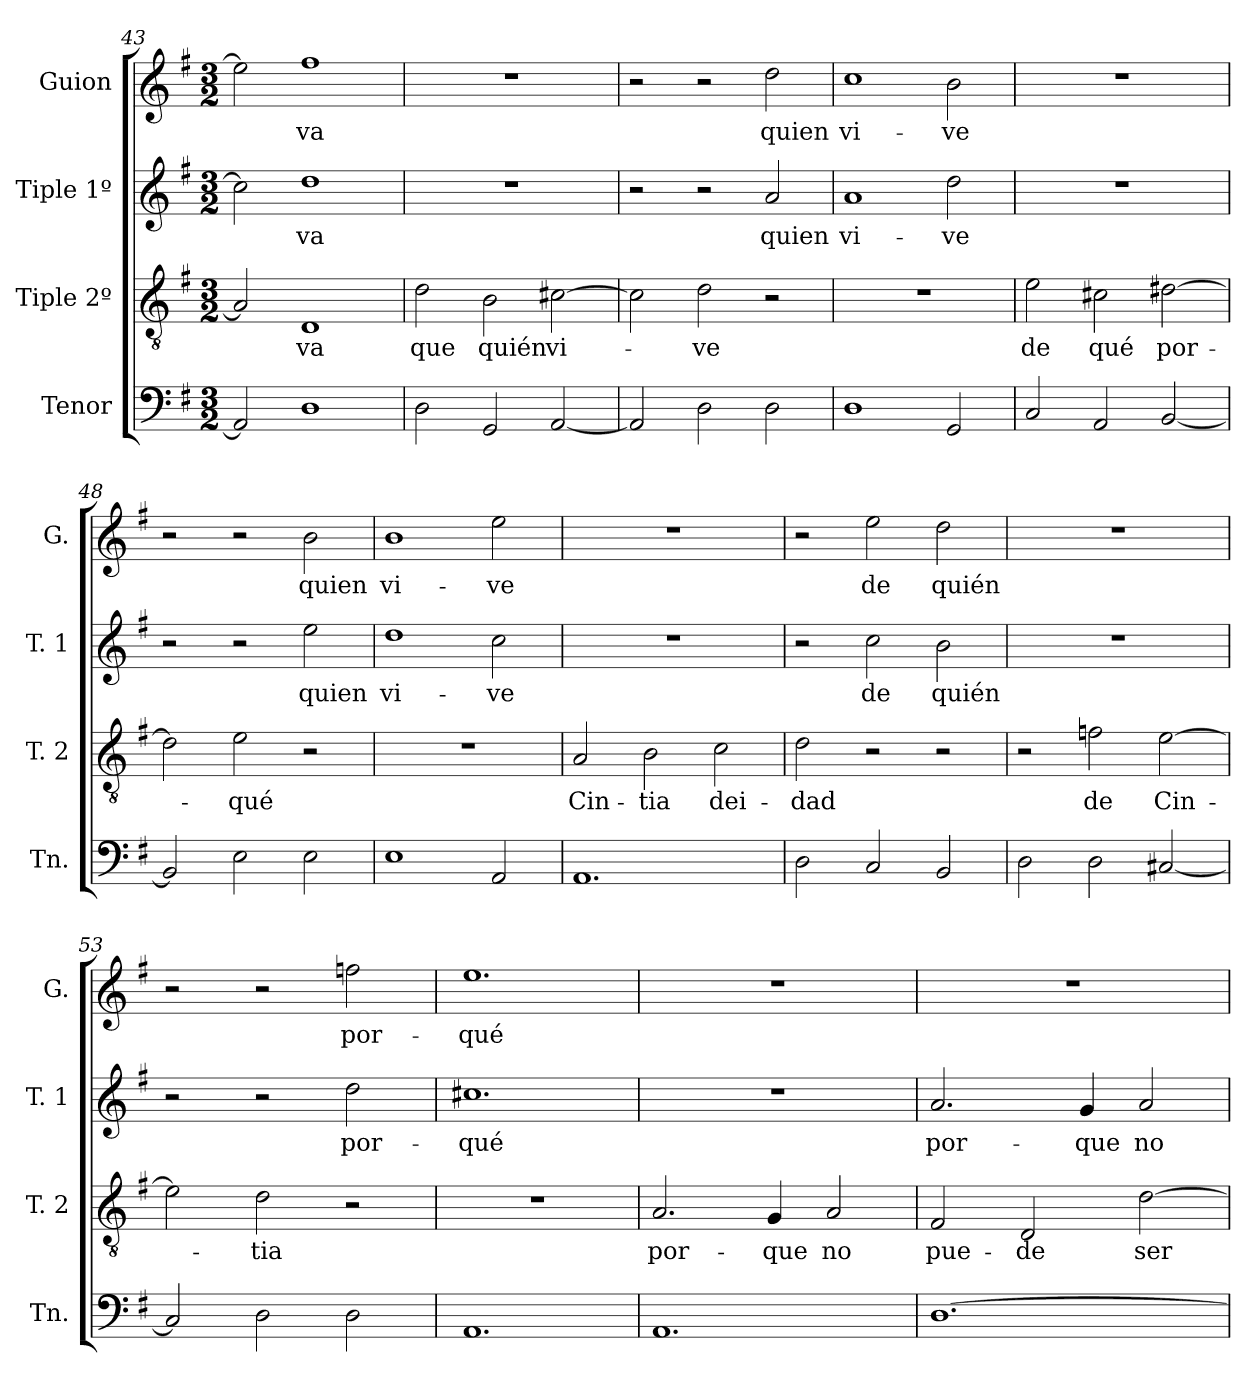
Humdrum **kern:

**kern	**kern	**text	**kern	**text	**kern	**text
*part4	*part3	*part3	*part2	*part2	*part1	*part1
*staff4	*staff3	*staff3	*staff2	*staff2	*staff1	*staff1
*I"Tenor	*I"Tiple 2º	*	*I"Tiple 1º	*	*I"Guion	*
*I'Tn.	*I'T. 2	*	*I'T. 1	*	*I'G.	*
*clefF4	*clefGv2	*	*clefG2	*	*clefG2	*
*k[f#]	*k[f#]	*	*k[f#]	*	*k[f#]	*
*M3/2	*M3/2	*	*M3/2	*	*M3/2	*
=43	=43	=43	=43	=43	=43	=43
2AA]	2A]	.	2cc#]	.	2ee]	.
1D	1D	-va	1dd	-va	1ff#	-va
=44	=44	=44	=44	=44	=44	=44
2D	2d	que	1.r	.	1.r	.
2GG	2B	quién	.	.	.	.
[2AA	[2c#X	vi-	.	.	.	.
=45	=45	=45	=45	=45	=45	=45
2AA]	2c#]	.	2r	.	2r	.
2D	2d	-ve	2r	.	2r	.
2D	2r	.	2a	quien	2dd	quien
=46	=46	=46	=46	=46	=46	=46
1D	1.r	.	1a	vi-	1cc	vi-
2GG	.	.	2dd	-ve	2b	-ve
=47	=47	=47	=47	=47	=47	=47
2C	2e	de	1.r	.	1.r	.
2AA	2c#X	qué	.	.	.	.
[2BB	[2d#X	por-	.	.	.	.
=48	=48	=48	=48	=48	=48	=48
2BB]	2d#]	.	2r	.	2r	.
2E	2e	-qué	2r	.	2r	.
2E	2r	.	2ee	quien	2b	quien
=49	=49	=49	=49	=49	=49	=49
1E	1.r	.	1dd	vi-	1b	vi-
2AA	.	.	2cc	-ve	2ee	-ve
=50	=50	=50	=50	=50	=50	=50
1.AA	2A	Cin-	1.r	.	1.r	.
.	2B	-tia	.	.	.	.
.	2c	dei-	.	.	.	.
=51	=51	=51	=51	=51	=51	=51
2D	2d	-dad	2r	.	2r	.
2C	2r	.	2cc	de	2ee	de
2BB	2r	.	2b	quién	2dd	quién
=52	=52	=52	=52	=52	=52	=52
2D	2r	.	1.r	.	1.r	.
2D	2fn	de	.	.	.	.
[2C#X	[2e	Cin-	.	.	.	.
=53	=53	=53	=53	=53	=53	=53
2C#]	2e]	.	2r	.	2r	.
2D	2d	-tia	2r	.	2r	.
2D	2r	.	2dd	por-	2ffn	por-
=54	=54	=54	=54	=54	=54	=54
1.AA	1.r	.	1.cc#X	-qué	1.ee	-qué
=55	=55	=55	=55	=55	=55	=55
1.AA	2.A	por-	1.r	.	1.r	.
.	4G	-que	.	.	.	.
.	2A	no	.	.	.	.
=56	=56	=56	=56	=56	=56	=56
[1.D	2F#	pue-	2.a	por-	1.r	.
.	2D	-de	.	.	.	.
.	.	.	4g	-que	.	.
.	[2d	ser-	2a	no	.	.
=	=	=	=	=	=	=
*-	*-	*-	*-	*-	*-	*-
